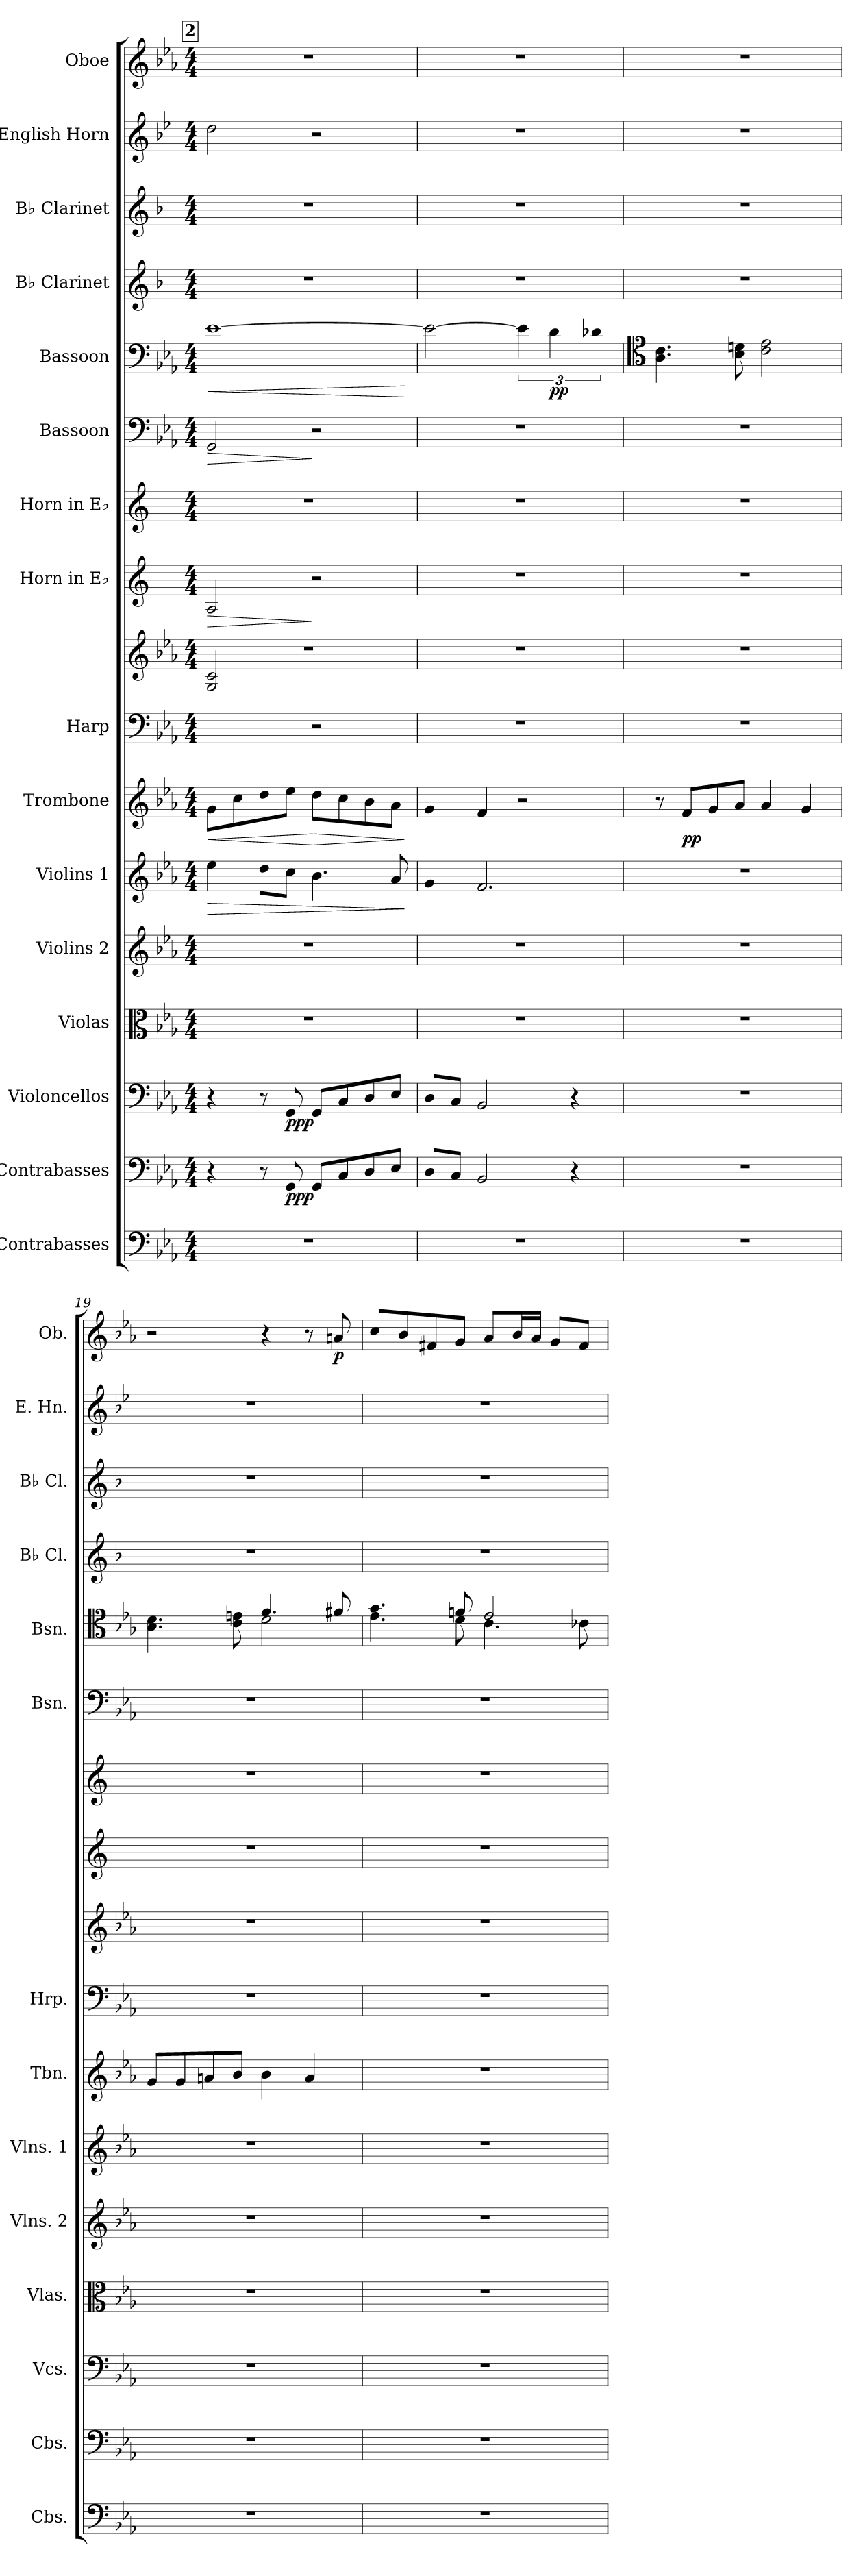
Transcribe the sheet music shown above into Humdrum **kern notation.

**kern	**kern	**dynam	**kern	**dynam	**kern	**kern	**kern	**dynam	**kern	**dynam	**kern	**kern	**kern	**dynam	**kern	**kern	**dynam	**kern	**dynam	**kern	**kern	**kern	**kern	**dynam
*part16	*part15	*part15	*part14	*part14	*part13	*part12	*part11	*part11	*part10	*part10	*part9	*part9	*part8	*part8	*part7	*part6	*part6	*part5	*part5	*part4	*part3	*part2	*part1	*part1
*staff17	*staff16	*staff16	*staff15	*staff15	*staff14	*staff13	*staff12	*staff12	*staff11	*staff11	*staff10	*staff9	*staff8	*staff8	*staff7	*staff6	*staff6	*staff5	*staff5	*staff4	*staff3	*staff2	*staff1	*staff1
*I"Contrabasses	*I"Contrabasses	*	*I"Violoncellos	*	*I"Violas	*I"Violins 2	*I"Violins 1	*	*I"Trombone	*	*I"Harp	*	*I"Horn in E♭	*	*I"Horn in E♭	*I"Bassoon	*	*I"Bassoon	*	*I"B♭ Clarinet	*I"B♭ Clarinet	*I"English Horn	*I"Oboe	*
*I'Cbs.	*I'Cbs.	*	*I'Vcs.	*	*I'Vlas.	*I'Vlns. 2	*I'Vlns. 1	*	*I'Tbn.	*	*I'Hrp.	*	*	*	*	*I'Bsn.	*	*I'Bsn.	*	*I'B♭ Cl.	*I'B♭ Cl.	*I'E. Hn.	*I'Ob.	*
*clefF4	*clefF4	*	*clefF4	*	*clefC3	*clefG2	*clefG2	*	*clefG2	*	*clefF4	*clefG2	*clefG2	*	*clefG2	*clefF4	*	*clefF4	*	*clefG2	*clefG2	*clefG2	*clefG2	*
*ITrd7c12	*ITrd7c12	*	*	*	*	*	*	*	*	*	*	*	*ITrd5c9	*	*ITrd5c9	*	*	*	*	*ITrd1c2	*ITrd1c2	*ITrd4c7	*	*
*k[b-e-a-]	*k[b-e-a-]	*	*k[b-e-a-]	*	*k[b-e-a-]	*k[b-e-a-]	*k[b-e-a-]	*	*k[b-e-a-]	*	*k[b-e-a-]	*k[b-e-a-]	*k[b-e-a-]	*	*k[b-e-a-]	*k[b-e-a-]	*	*k[b-e-a-]	*	*k[b-e-a-]	*k[b-e-a-]	*k[b-e-a-]	*k[b-e-a-]	*
*M4/4	*M4/4	*	*M4/4	*	*M4/4	*M4/4	*M4/4	*	*M4/4	*	*M4/4	*M4/4	*M4/4	*	*M4/4	*M4/4	*	*M4/4	*	*M4/4	*M4/4	*M4/4	*M4/4	*
!!LO:REH:place=s1:a:B:fs=14:t=2
=16	=16	=16	=16	=16	=16	=16	=16	=16	=16	=16	=16	=16	=16	=16	=16	=16	=16	=16	=16	=16	=16	=16	=16	=16
!	!	!	!	!	!	!	!	!LO:HP:b	!	!LO:HP:b	!	!	!	!LO:HP:b	!	!	!LO:HP:b	!	!LO:HP:b	!	!	!	!	!
*	*	*	*	*	*	*	*	*	*	*	*	*^	*	*	*	*	*	*	*	*	*	*	*	*
1r	4r	.	4r	.	1r	1r	4ee-\	>	8g\L	<	2ryy	1r	2G/ 2c/	2C/	>	1r	2GG/	>	[1e-	<	1r	1r	2g\	1r	.
.	.	.	.	.	.	.	.	.	8cc\	.	.	.	.	.	.	.	.	.	.	.	.	.	.	.	.
.	8r	.	8r	.	.	.	8dd\L	.	8dd\	.	.	.	.	.	.	.	.	.	.	.	.	.	.	.	.
!	!	!LO:DY:b	!	!LO:DY:b	!	!	!	!	!	!	!	!	!	!	!	!	!	!	!	!	!	!	!	!	!
.	8GGG/	ppp	8GG/	ppp	.	.	8cc\J	.	8ee-\J	.	.	.	.	.	.	.	.	.	.	.	.	.	.	.	.
!	!	!	!	!	!	!	!	!	!	!LO:HP:n=1:b	!	!	!	!	!	!	!	!	!	!	!	!	!	!	!
.	8GGG/L	.	8GG/L	.	.	.	4.b-\	.	8dd\L	[ >	2r	.	2ryy	2r	]	.	2r	]	.	.	.	.	2r	.	.
.	8CC/	.	8C/	.	.	.	.	.	8cc\	.	.	.	.	.	.	.	.	.	.	.	.	.	.	.	.
.	8DD/	.	8D/	.	.	.	.	.	8b-\	.	.	.	.	.	.	.	.	.	.	.	.	.	.	.	.
.	8EE-/J	.	8E-/J	.	.	.	8a-/	.	8a-\J	.	.	.	.	.	.	.	.	.	.	.	.	.	.	.	.
*	*	*	*	*	*	*	*	*	*	*	*	*v	*v	*	*	*	*	*	*	*	*	*	*	*	*
.	.	.	.	.	.	.	.	]	.	]	.	.	.	.	.	.	.	.	[	.	.	.	.	.
!!LO:PB:g=z
=17	=17	=17	=17	=17	=17	=17	=17	=17	=17	=17	=17	=17	=17	=17	=17	=17	=17	=17	=17	=17	=17	=17	=17	=17
1r	8DD/L	.	8D/L	.	1r	1r	4g/	.	4g/	.	1r	1r	1r	.	1r	1r	.	2e-\_	.	1r	1r	1r	1r	.
.	8CC/J	.	8C/J	.	.	.	.	.	.	.	.	.	.	.	.	.	.	.	.	.	.	.	.	.
.	2BBB-/	.	2BB-/	.	.	.	2.f/	.	4f/	.	.	.	.	.	.	.	.	.	.	.	.	.	.	.
.	.	.	.	.	.	.	.	.	2r	.	.	.	.	.	.	.	.	6e-\]	.	.	.	.	.	.
!	!	!	!	!	!	!	!	!	!	!	!	!	!	!	!	!	!	!	!LO:DY:b	!	!	!	!	!
.	.	.	.	.	.	.	.	.	.	.	.	.	.	.	.	.	.	6d\	pp	.	.	.	.	.
.	4r	.	4r	.	.	.	.	.	.	.	.	.	.	.	.	.	.	.	.	.	.	.	.	.
.	.	.	.	.	.	.	.	.	.	.	.	.	.	.	.	.	.	6d-X\	.	.	.	.	.	.
=18	=18	=18	=18	=18	=18	=18	=18	=18	=18	=18	=18	=18	=18	=18	=18	=18	=18	=18	=18	=18	=18	=18	=18	=18
*	*	*	*	*	*	*	*	*	*	*	*	*	*	*	*	*	*	*clefC4	*	*	*	*	*	*
1r	1r	.	1r	.	1r	1r	1r	.	8r	.	1r	1r	1r	.	1r	1r	.	4.A-\ 4.c\	.	1r	1r	1r	1r	.
!	!	!	!	!	!	!	!	!	!	!LO:DY:b	!	!	!	!	!	!	!	!	!	!	!	!	!	!
.	.	.	.	.	.	.	.	.	8f/L	pp	.	.	.	.	.	.	.	.	.	.	.	.	.	.
.	.	.	.	.	.	.	.	.	8g/	.	.	.	.	.	.	.	.	.	.	.	.	.	.	.
.	.	.	.	.	.	.	.	.	8a-/J	.	.	.	.	.	.	.	.	8B-\ 8dn\	.	.	.	.	.	.
.	.	.	.	.	.	.	.	.	4a-/	.	.	.	.	.	.	.	.	2c\ 2e-\	.	.	.	.	.	.
.	.	.	.	.	.	.	.	.	4g/	.	.	.	.	.	.	.	.	.	.	.	.	.	.	.
=19	=19	=19	=19	=19	=19	=19	=19	=19	=19	=19	=19	=19	=19	=19	=19	=19	=19	=19	=19	=19	=19	=19	=19	=19
*	*	*	*	*	*	*	*	*	*	*	*	*	*	*	*	*	*	*^	*	*	*	*	*	*
1r	1r	.	1r	.	1r	1r	1r	.	8g/L	.	1r	1r	1r	.	1r	1r	.	4.B-\ 4.d\	2ryy	.	1r	1r	1r	2r	.
.	.	.	.	.	.	.	.	.	8g/	.	.	.	.	.	.	.	.	.	.	.	.	.	.	.	.
.	.	.	.	.	.	.	.	.	8an/	.	.	.	.	.	.	.	.	.	.	.	.	.	.	.	.
.	.	.	.	.	.	.	.	.	8b-/J	.	.	.	.	.	.	.	.	8c\ 8en\	.	.	.	.	.	.	.
.	.	.	.	.	.	.	.	.	4b-\	.	.	.	.	.	.	.	.	4.f/	2d\	.	.	.	.	4r	.
.	.	.	.	.	.	.	.	.	4a/	.	.	.	.	.	.	.	.	.	.	.	.	.	.	8r	.
!	!	!	!	!	!	!	!	!	!	!	!	!	!	!	!	!	!	!	!	!	!	!	!	!	!LO:DY:b
.	.	.	.	.	.	.	.	.	.	.	.	.	.	.	.	.	.	8f#X/	.	.	.	.	.	8an/	p
!!LO:PB:g=z
=20	=20	=20	=20	=20	=20	=20	=20	=20	=20	=20	=20	=20	=20	=20	=20	=20	=20	=20	=20	=20	=20	=20	=20	=20	=20
1r	1r	.	1r	.	1r	1r	1r	.	1r	.	1r	1r	1r	.	1r	1r	.	4.g/	4.e-\	.	1r	1r	1r	8cc/L	.
.	.	.	.	.	.	.	.	.	.	.	.	.	.	.	.	.	.	.	.	.	.	.	.	8b-/	.
.	.	.	.	.	.	.	.	.	.	.	.	.	.	.	.	.	.	.	.	.	.	.	.	8f#X/	.
.	.	.	.	.	.	.	.	.	.	.	.	.	.	.	.	.	.	8fn/	8d\	.	.	.	.	8g/J	.
.	.	.	.	.	.	.	.	.	.	.	.	.	.	.	.	.	.	2e-/	4.c\	.	.	.	.	8a-/L	.
.	.	.	.	.	.	.	.	.	.	.	.	.	.	.	.	.	.	.	.	.	.	.	.	16b-/L	.
.	.	.	.	.	.	.	.	.	.	.	.	.	.	.	.	.	.	.	.	.	.	.	.	16a-/JJ	.
.	.	.	.	.	.	.	.	.	.	.	.	.	.	.	.	.	.	.	.	.	.	.	.	8g/L	.
.	.	.	.	.	.	.	.	.	.	.	.	.	.	.	.	.	.	.	8c-X\	.	.	.	.	8f#/J	.
*	*	*	*	*	*	*	*	*	*	*	*	*	*	*	*	*	*	*v	*v	*	*	*	*	*	*
=	=	=	=	=	=	=	=	=	=	=	=	=	=	=	=	=	=	=	=	=	=	=	=	=
*-	*-	*-	*-	*-	*-	*-	*-	*-	*-	*-	*-	*-	*-	*-	*-	*-	*-	*-	*-	*-	*-	*-	*-	*-
